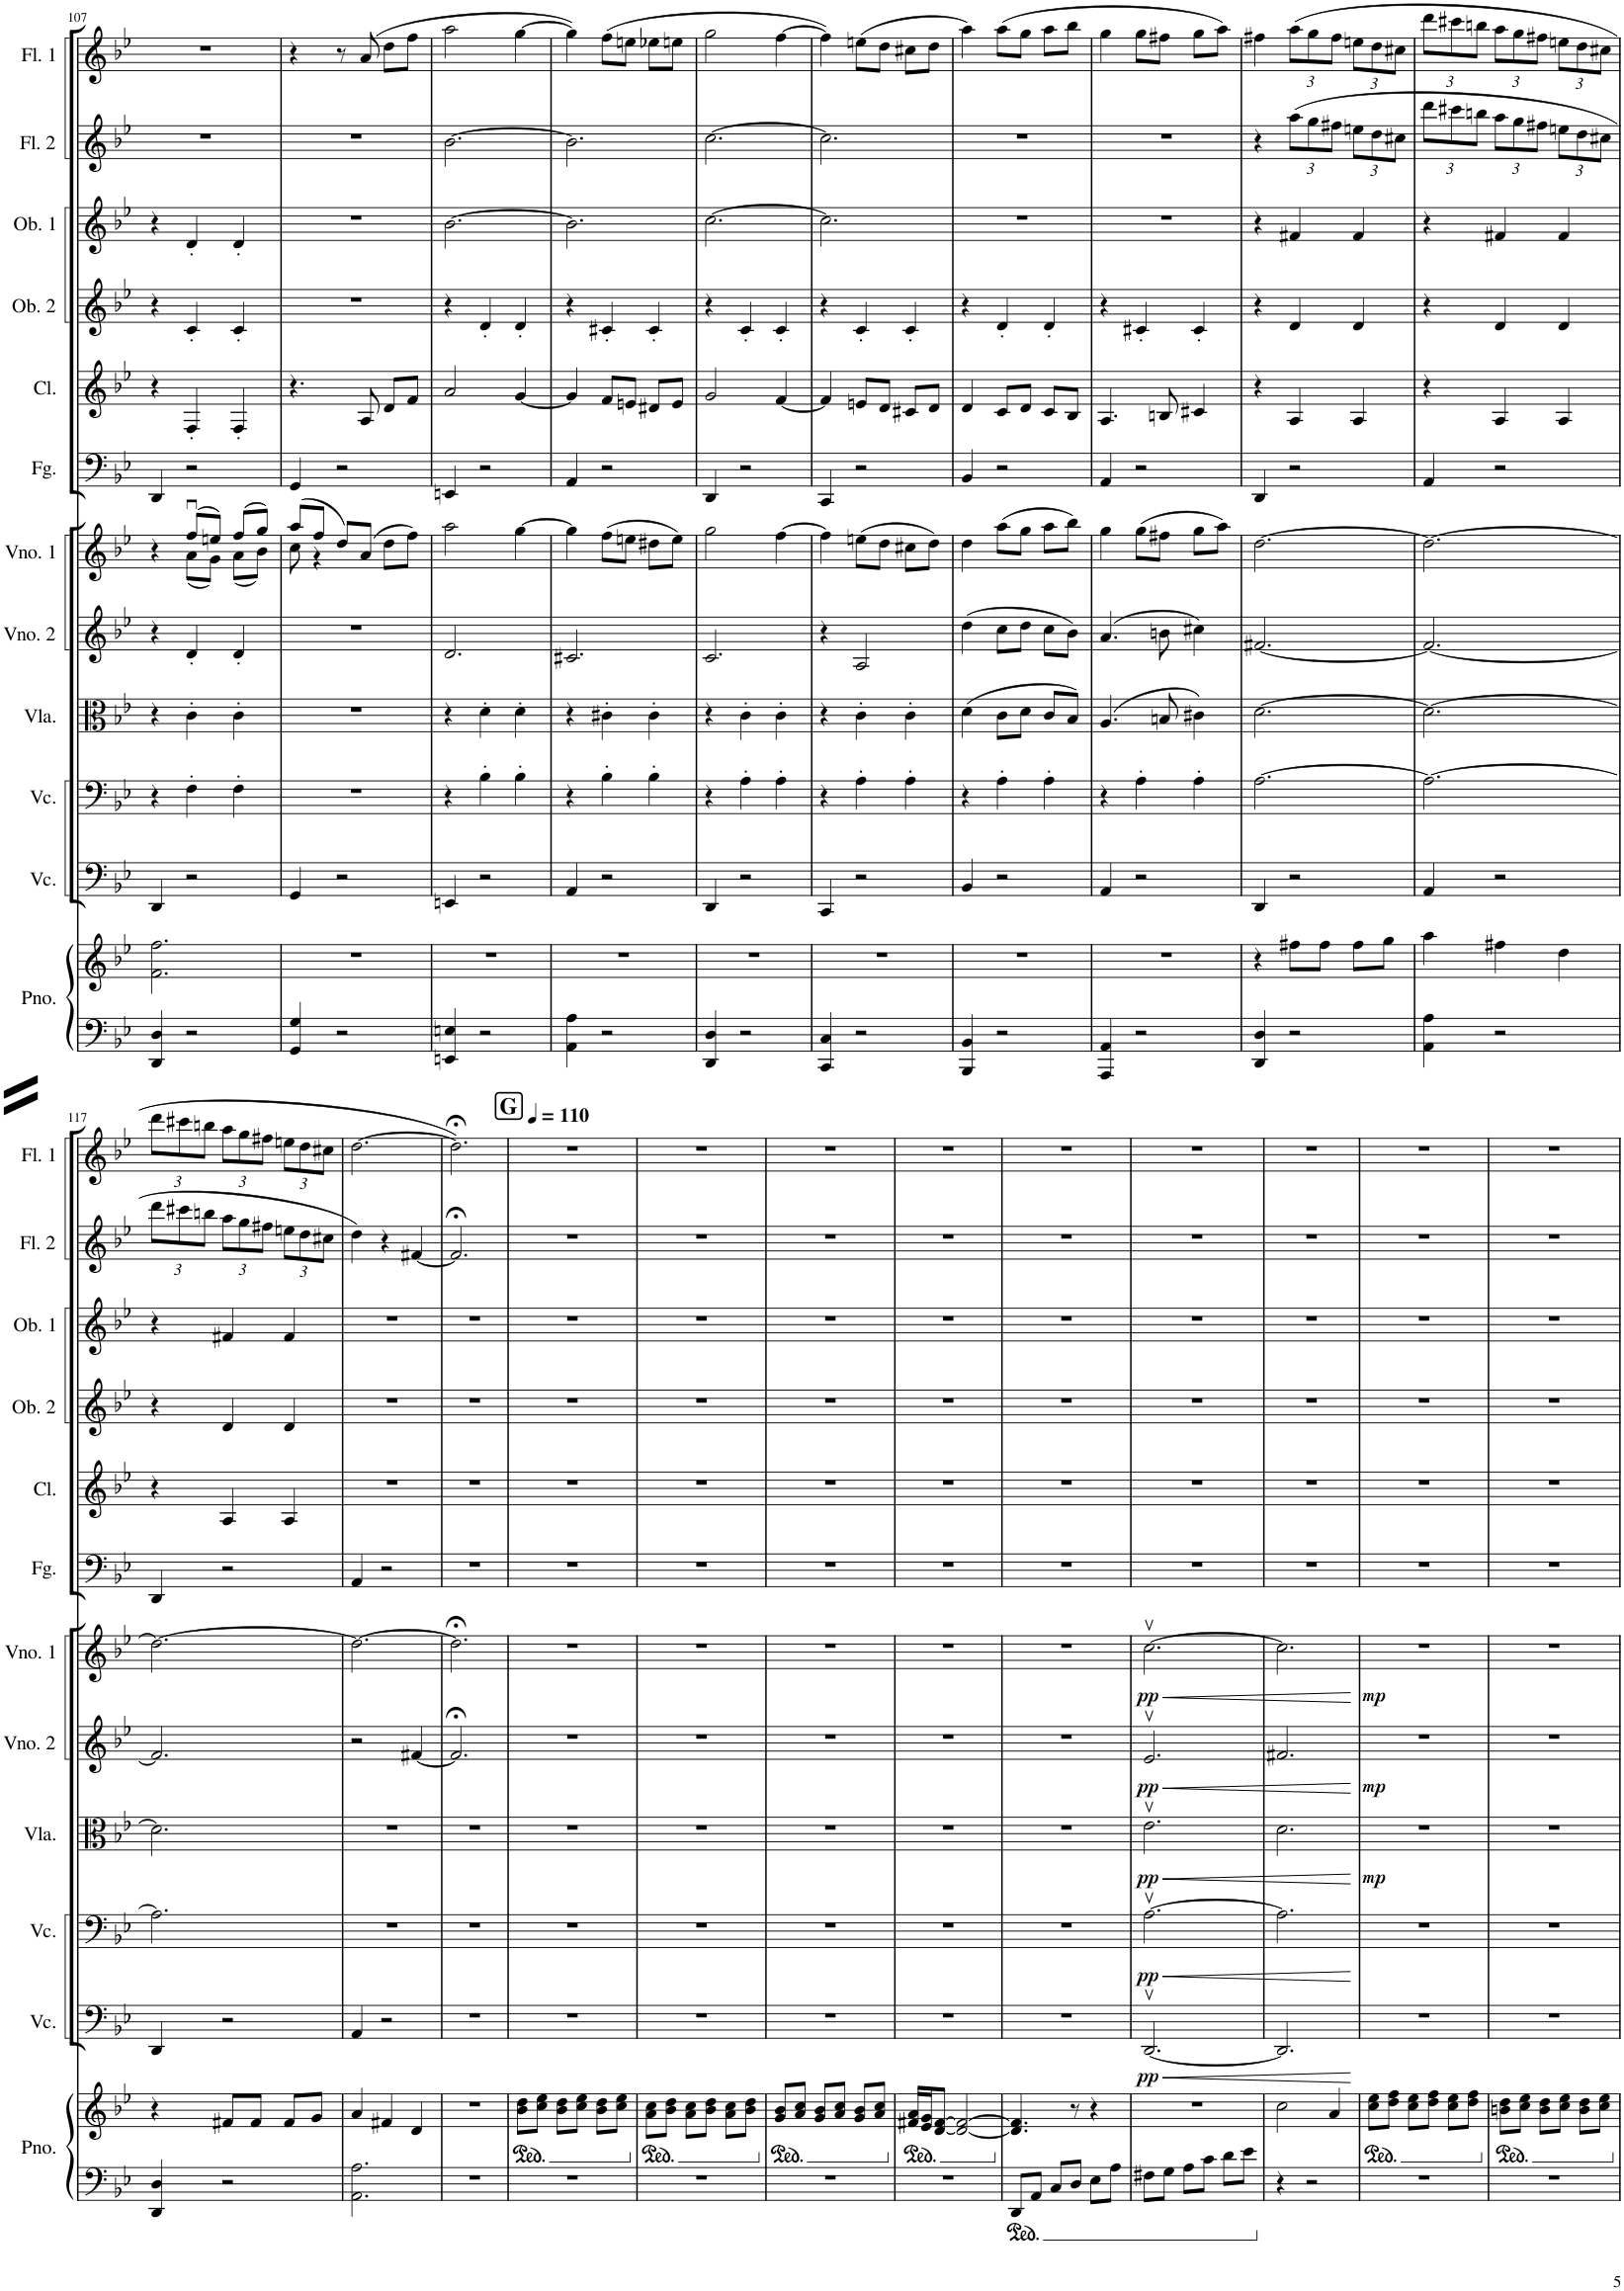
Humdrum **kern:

**kern	**kern	**kern	**dynam	**kern	**dynam	**kern	**dynam	**kern	**dynam	**kern	**dynam	**kern	**kern	**kern	**kern	**kern	**kern
*part12	*part12	*part11	*part11	*part10	*part10	*part9	*part9	*part8	*part8	*part7	*part7	*part6	*part5	*part4	*part3	*part2	*part1
*staff13	*staff12	*staff11	*staff11	*staff10	*staff10	*staff9	*staff9	*staff8	*staff8	*staff7	*staff7	*staff6	*staff5	*staff4	*staff3	*staff2	*staff1
*I"Piano	*	*I"Violoncelo	*	*I"Violoncelo	*	*I"Viola	*	*I"Violino 2	*	*I"Violino 1	*	*I"Fagote	*I"Clarinete em Bb	*I"Oboé 2	*I"Oboé 1	*I"Flauta 2	*I"Flauta 1
*I'Pno.	*	*I'Vc.	*	*I'Vc.	*	*I'Vla.	*	*I'Vno. 2	*	*I'Vno. 1	*	*I'Fg.	*I'Cl.	*I'Ob. 2	*I'Ob. 1	*I'Fl. 2	*I'Fl. 1
!!LO:PB:g=z
*clefF4	*clefG2	*clefF4	*	*clefF4	*	*clefC3	*	*clefG2	*	*clefG2	*	*clefF4	*clefG2	*clefG2	*clefG2	*clefG2	*clefG2
*	*	*	*	*	*	*	*	*	*	*	*	*	*Trd1c2	*	*	*	*
*k[b-e-]	*k[b-e-]	*k[b-e-]	*	*k[b-e-]	*	*k[b-e-]	*	*k[b-e-]	*	*k[b-e-]	*	*k[b-e-]	*k[b-e-]	*k[b-e-]	*k[b-e-]	*k[b-e-]	*k[b-e-]
*M3/4	*M3/4	*M3/4	*	*M3/4	*	*M3/4	*	*M3/4	*	*M3/4	*	*M3/4	*M3/4	*M3/4	*M3/4	*M3/4	*M3/4
=107	=107	=107	=107	=107	=107	=107	=107	=107	=107	=107	=107	=107	=107	=107	=107	=107	=107
*	*	*	*	*	*	*	*	*	*	*^	*	*	*	*	*	*	*
4DD/ 4D/	2.f\ 2.ff\	4DD/	.	4r	.	4r	.	4r	.	4r	4ryy	.	4DD/	4r	4r	4r	2.r	2.r
2r	.	2r	.	4F'\	.	4c'\	.	4d'/	.	(8ffu/L	(8a\L	.	2r	4F'/	4c'/	4d'/	.	.
.	.	.	.	.	.	.	.	.	.	8een/J)	8g\J)	.	.	.	.	.	.	.
.	.	.	.	4F'\	.	4c'\	.	4d'/	.	(8ff/L	(8a\L	.	.	4F'/	4c'/	4d'/	.	.
.	.	.	.	.	.	.	.	.	.	8gg/J)	8b-\J)	.	.	.	.	.	.	.
=108	=108	=108	=108	=108	=108	=108	=108	=108	=108	=108	=108	=108	=108	=108	=108	=108	=108	=108
4GG/ 4G/	2.r	4GG/	.	2.r	.	2.r	.	2.r	.	(8aa/L	8cc\	.	4GG/	4.r	2.r	2.r	2.r	4r
.	.	.	.	.	.	.	.	.	.	8ff/J	4r	.	.	.	.	.	.	.
2r	.	2r	.	.	.	.	.	.	.	8dd/L)	.	.	2r	.	.	.	.	8r
.	.	.	.	.	.	.	.	.	.	(8a/J	4.ryy	.	.	8A/	.	.	.	(8a/
.	.	.	.	.	.	.	.	.	.	8dd\L	.	.	.	8d/L	.	.	.	8dd\L
.	.	.	.	.	.	.	.	.	.	8ff\J)	.	.	.	8f/J	.	.	.	8ff\J
*	*	*	*	*	*	*	*	*	*	*v	*v	*	*	*	*	*	*	*
=109	=109	=109	=109	=109	=109	=109	=109	=109	=109	=109	=109	=109	=109	=109	=109	=109	=109
4EEn/ 4En/	2.r	4EEn/	.	4r	.	4r	.	2.d/	.	2aa\	.	4EEn/	2a/	4r	[2.b-\	[2.b-\	2aa\
2r	.	2r	.	4B-'\	.	4d'\	.	.	.	.	.	2r	.	4d'/	.	.	.
.	.	.	.	4B-'\	.	4d'\	.	.	.	[4gg\	.	.	[4g/	4d'/	.	.	[4gg\
=110	=110	=110	=110	=110	=110	=110	=110	=110	=110	=110	=110	=110	=110	=110	=110	=110	=110
4AA\ 4A\	2.r	4AA/	.	4r	.	4r	.	2.c#X/	.	4gg\]	.	4AA/	4g/]	4r	2.b-\]	2.b-\]	4gg\])
2r	.	2r	.	4B-'\	.	4c#X'\	.	.	.	(8ff\L	.	2r	8f/L	4c#X'/	.	.	(8ff\L
.	.	.	.	.	.	.	.	.	.	8een\J	.	.	8en/J	.	.	.	8een\J
.	.	.	.	4B-'\	.	4c#'\	.	.	.	8dd#X\L	.	.	8d#X/L	4c#'/	.	.	8ee-X\L
.	.	.	.	.	.	.	.	.	.	8ee\J)	.	.	8e/J	.	.	.	8een\J
=111	=111	=111	=111	=111	=111	=111	=111	=111	=111	=111	=111	=111	=111	=111	=111	=111	=111
4DD/ 4D/	2.r	4DD/	.	4r	.	4r	.	2.c/	.	2gg\	.	4DD/	2g/	4r	[2.cc\	[2.cc\	2gg\
2r	.	2r	.	4A'\	.	4c'\	.	.	.	.	.	2r	.	4c'/	.	.	.
.	.	.	.	4A'\	.	4c'\	.	.	.	[4ff\	.	.	[4f/	4c'/	.	.	[4ff\
=112	=112	=112	=112	=112	=112	=112	=112	=112	=112	=112	=112	=112	=112	=112	=112	=112	=112
4CC/ 4C/	2.r	4CC/	.	4r	.	4r	.	4r	.	4ff\]	.	4CC/	4f/]	4r	2.cc\]	2.cc\]	4ff\])
2r	.	2r	.	4A'\	.	4c'\	.	2A/	.	(8een\L	.	2r	8en/L	4c'/	.	.	(8een\L
.	.	.	.	.	.	.	.	.	.	8dd\J	.	.	8d/J	.	.	.	8dd\J
.	.	.	.	4A'\	.	4c'\	.	.	.	8cc#X\L	.	.	8c#X/L	4c'/	.	.	8cc#X\L
.	.	.	.	.	.	.	.	.	.	8dd\J)	.	.	8d/J	.	.	.	8dd\J
=113	=113	=113	=113	=113	=113	=113	=113	=113	=113	=113	=113	=113	=113	=113	=113	=113	=113
4BBB-/ 4BB-/	2.r	4BB-/	.	4r	.	(4d\	.	(4dd\	.	4dd\	.	4BB-/	4d/	4r	2.r	2.r	4aa\)
2r	.	2r	.	4A'\	.	8c\L	.	8cc\L	.	(8aa\L	.	2r	8c/L	4d'/	.	.	(8aa\L
.	.	.	.	.	.	8d\J	.	8dd\J	.	8gg\J	.	.	8d/J	.	.	.	8gg\J
.	.	.	.	4A'\	.	8c/L	.	8cc\L	.	8aa\L	.	.	8c/L	4d'/	.	.	8aa\L
.	.	.	.	.	.	8B-/J)	.	8b-\J)	.	8bb-\J)	.	.	8B-/J	.	.	.	8bb-\J
=114	=114	=114	=114	=114	=114	=114	=114	=114	=114	=114	=114	=114	=114	=114	=114	=114	=114
4AAA/ 4AA/	2.r	4AA/	.	4r	.	(4.A/	.	(4.a/	.	4gg\	.	4AA/	4.A/	4r	2.r	2.r	4gg\
2r	.	2r	.	4A'\	.	.	.	.	.	(8gg\L	.	2r	.	4c#X'/	.	.	8gg\L
.	.	.	.	.	.	8Bn/	.	8bn\	.	8ff#X\J	.	.	8Bn/	.	.	.	8ff#X\J
.	.	.	.	4A'\	.	4c#X\)	.	4cc#X\)	.	8gg\L	.	.	4c#X/	4c#'/	.	.	8gg\L
.	.	.	.	.	.	.	.	.	.	8aa\J)	.	.	.	.	.	.	8aa\J)
=115	=115	=115	=115	=115	=115	=115	=115	=115	=115	=115	=115	=115	=115	=115	=115	=115	=115
4DD/ 4D/	4r	4DD/	.	[2.A\	.	[2.d\	.	[2.f#X/	.	[2.dd\	.	4DD/	4r	4r	4r	4r	4ff#X\
*	*	*	*	*	*	*	*	*	*	*	*	*	*	*	*	*Xbrackettup	*Xbrackettup
2r	8ff#X\L	2r	.	.	.	.	.	.	.	.	.	2r	4A/	4d/	4f#X/	(12aa\L	(12aa\L
.	.	.	.	.	.	.	.	.	.	.	.	.	.	.	.	12gg\	12gg\
.	8ff#\J	.	.	.	.	.	.	.	.	.	.	.	.	.	.	.	.
.	.	.	.	.	.	.	.	.	.	.	.	.	.	.	.	12ff#X\J	12ff#\J
.	8ff#\L	.	.	.	.	.	.	.	.	.	.	.	4A/	4d/	4f#/	12een\L	12een\L
.	.	.	.	.	.	.	.	.	.	.	.	.	.	.	.	12dd\	12dd\
.	8gg\J	.	.	.	.	.	.	.	.	.	.	.	.	.	.	.	.
.	.	.	.	.	.	.	.	.	.	.	.	.	.	.	.	12cc#X\J	12cc#X\J
=116	=116	=116	=116	=116	=116	=116	=116	=116	=116	=116	=116	=116	=116	=116	=116	=116	=116
4AA\ 4A\	4aa\	4AA/	.	2.A\_	.	2.d\_	.	2.f#/_	.	2.dd\_	.	4AA/	4r	4r	4r	12ddd\L	12ddd\L
.	.	.	.	.	.	.	.	.	.	.	.	.	.	.	.	12ccc#X\	12ccc#X\
.	.	.	.	.	.	.	.	.	.	.	.	.	.	.	.	12bbn\J	12bbn\J
2r	4ff#X\	2r	.	.	.	.	.	.	.	.	.	2r	4A/	4d/	4f#X/	12aa\L	12aa\L
.	.	.	.	.	.	.	.	.	.	.	.	.	.	.	.	12gg\	12gg\
.	.	.	.	.	.	.	.	.	.	.	.	.	.	.	.	12ff#X\J	12ff#X\J
.	4dd\	.	.	.	.	.	.	.	.	.	.	.	4A/	4d/	4f#/	12een\L	12een\L
.	.	.	.	.	.	.	.	.	.	.	.	.	.	.	.	12dd\	12dd\
.	.	.	.	.	.	.	.	.	.	.	.	.	.	.	.	12cc#X\J	12cc#X\J
!!LO:LB:g=z
=117	=117	=117	=117	=117	=117	=117	=117	=117	=117	=117	=117	=117	=117	=117	=117	=117	=117
4DD/ 4D/	4r	4DD/	.	2.A\]	.	2.d\]	.	2.f#/]	.	2.dd\_	.	4DD/	4r	4r	4r	12ddd\L	12ddd\L
.	.	.	.	.	.	.	.	.	.	.	.	.	.	.	.	12ccc#X\	12ccc#X\
.	.	.	.	.	.	.	.	.	.	.	.	.	.	.	.	12bbn\J	12bbn\J
2r	8f#X/L	2r	.	.	.	.	.	.	.	.	.	2r	4A/	4d/	4f#X/	12aa\L	12aa\L
.	.	.	.	.	.	.	.	.	.	.	.	.	.	.	.	12gg\	12gg\
.	8f#/J	.	.	.	.	.	.	.	.	.	.	.	.	.	.	.	.
.	.	.	.	.	.	.	.	.	.	.	.	.	.	.	.	12ff#X\J	12ff#X\J
.	8f#/L	.	.	.	.	.	.	.	.	.	.	.	4A/	4d/	4f#/	12een\L	12een\L
.	.	.	.	.	.	.	.	.	.	.	.	.	.	.	.	12dd\	12dd\
.	8g/J	.	.	.	.	.	.	.	.	.	.	.	.	.	.	.	.
.	.	.	.	.	.	.	.	.	.	.	.	.	.	.	.	12cc#X\J	12cc#X\J
=118	=118	=118	=118	=118	=118	=118	=118	=118	=118	=118	=118	=118	=118	=118	=118	=118	=118
2.AA\ 2.A\	4a/	4AA/	.	2.r	.	2.r	.	2r	.	2.dd\_	.	4AA/	2.r	2.r	2.r	4dd\)	[2.dd\
.	4f#X/	2r	.	.	.	.	.	.	.	.	.	2r	.	.	.	4r	.
.	4d/	.	.	.	.	.	.	[4f#X/	.	.	.	.	.	.	.	[4f#X/	.
=119	=119	=119	=119	=119	=119	=119	=119	=119	=119	=119	=119	=119	=119	=119	=119	=119	=119
2.r	2.r	2.r	.	2.r	.	2.r	.	2.f#;</]	.	2.dd;<\]	.	2.r	2.r	2.r	2.r	2.f#;</]	2.dd;<\])
=120	=120	=120	=120	=120	=120	=120	=120	=120	=120	=120	=120	=120	=120	=120	=120	=120	=120
!!LO:REH:place=s1:a:B:cj:fs=14:t=G
*	*ped	*	*	*	*	*	*	*	*	*	*	*	*	*	*	*	*
*	*	*	*	*	*	*	*	*	*	*	*	*	*	*	*	*	*MM110
2.r	8b-\ 8dd\L	2.r	.	2.r	.	2.r	.	2.r	.	2.r	.	2.r	2.r	2.r	2.r	2.r	2.r
.	8cc\ 8ee-\J	.	.	.	.	.	.	.	.	.	.	.	.	.	.	.	.
.	8b-\ 8dd\L	.	.	.	.	.	.	.	.	.	.	.	.	.	.	.	.
.	8cc\ 8ee-\J	.	.	.	.	.	.	.	.	.	.	.	.	.	.	.	.
.	8b-\ 8dd\L	.	.	.	.	.	.	.	.	.	.	.	.	.	.	.	.
.	8cc\ 8ee-\J	.	.	.	.	.	.	.	.	.	.	.	.	.	.	.	.
=121	=121	=121	=121	=121	=121	=121	=121	=121	=121	=121	=121	=121	=121	=121	=121	=121	=121
*	*Xped	*	*	*	*	*	*	*	*	*	*	*	*	*	*	*	*
*	*ped	*	*	*	*	*	*	*	*	*	*	*	*	*	*	*	*
2.r	8a\ 8cc\L	2.r	.	2.r	.	2.r	.	2.r	.	2.r	.	2.r	2.r	2.r	2.r	2.r	2.r
.	8b-\ 8dd\J	.	.	.	.	.	.	.	.	.	.	.	.	.	.	.	.
.	8a\ 8cc\L	.	.	.	.	.	.	.	.	.	.	.	.	.	.	.	.
.	8b-\ 8dd\J	.	.	.	.	.	.	.	.	.	.	.	.	.	.	.	.
.	8a\ 8cc\L	.	.	.	.	.	.	.	.	.	.	.	.	.	.	.	.
.	8b-\ 8dd\J	.	.	.	.	.	.	.	.	.	.	.	.	.	.	.	.
=122	=122	=122	=122	=122	=122	=122	=122	=122	=122	=122	=122	=122	=122	=122	=122	=122	=122
*	*Xped	*	*	*	*	*	*	*	*	*	*	*	*	*	*	*	*
*	*ped	*	*	*	*	*	*	*	*	*	*	*	*	*	*	*	*
2.r	8g/ 8b-/L	2.r	.	2.r	.	2.r	.	2.r	.	2.r	.	2.r	2.r	2.r	2.r	2.r	2.r
.	8a/ 8cc/J	.	.	.	.	.	.	.	.	.	.	.	.	.	.	.	.
.	8g/ 8b-/L	.	.	.	.	.	.	.	.	.	.	.	.	.	.	.	.
.	8a/ 8cc/J	.	.	.	.	.	.	.	.	.	.	.	.	.	.	.	.
.	8g/ 8b-/L	.	.	.	.	.	.	.	.	.	.	.	.	.	.	.	.
.	8a/ 8cc/J	.	.	.	.	.	.	.	.	.	.	.	.	.	.	.	.
=123	=123	=123	=123	=123	=123	=123	=123	=123	=123	=123	=123	=123	=123	=123	=123	=123	=123
*	*Xped	*	*	*	*	*	*	*	*	*	*	*	*	*	*	*	*
*	*ped	*	*	*	*	*	*	*	*	*	*	*	*	*	*	*	*
2.r	16f#X/ 16a/LL	2.r	.	2.r	.	2.r	.	2.r	.	2.r	.	2.r	2.r	2.r	2.r	2.r	2.r
.	16e-/ 16g/J	.	.	.	.	.	.	.	.	.	.	.	.	.	.	.	.
.	[8d/ [8f#/J	.	.	.	.	.	.	.	.	.	.	.	.	.	.	.	.
.	2d/_ 2f#/_	.	.	.	.	.	.	.	.	.	.	.	.	.	.	.	.
=124	=124	=124	=124	=124	=124	=124	=124	=124	=124	=124	=124	=124	=124	=124	=124	=124	=124
*	*Xped	*	*	*	*	*	*	*	*	*	*	*	*	*	*	*	*
8DD/L	4.d/] 4.f#/]	2.r	.	2.r	.	2.r	.	2.r	.	2.r	.	2.r	2.r	2.r	2.r	2.r	2.r
8AA/J	.	.	.	.	.	.	.	.	.	.	.	.	.	.	.	.	.
8C/L	.	.	.	.	.	.	.	.	.	.	.	.	.	.	.	.	.
8D/J	8r	.	.	.	.	.	.	.	.	.	.	.	.	.	.	.	.
8E-\L	4r	.	.	.	.	.	.	.	.	.	.	.	.	.	.	.	.
8A\J	.	.	.	.	.	.	.	.	.	.	.	.	.	.	.	.	.
=125	=125	=125	=125	=125	=125	=125	=125	=125	=125	=125	=125	=125	=125	=125	=125	=125	=125
!	!	!	!LO:HP:b	!	!LO:HP:b	!	!LO:HP:b	!	!LO:HP:b	!	!LO:HP:b	!	!	!	!	!	!
!	!	!	!LO:DY:n=1:b	!	!LO:DY:n=1:b	!	!LO:DY:n=1:b	!	!LO:DY:n=1:b	!	!LO:DY:n=1:b	!	!	!	!	!	!
8F#X\L	2.r	[2.DDv/	< pp	[2.Av\	< pp	2.e-v\	< pp	2.e-v/	< pp	[2.ccv\	< pp	2.r	2.r	2.r	2.r	2.r	2.r
8G\J	.	.	.	.	.	.	.	.	.	.	.	.	.	.	.	.	.
8A\L	.	.	.	.	.	.	.	.	.	.	.	.	.	.	.	.	.
8c\J	.	.	.	.	.	.	.	.	.	.	.	.	.	.	.	.	.
8d\L	.	.	.	.	.	.	.	.	.	.	.	.	.	.	.	.	.
8e-\J	.	.	.	.	.	.	.	.	.	.	.	.	.	.	.	.	.
=126	=126	=126	=126	=126	=126	=126	=126	=126	=126	=126	=126	=126	=126	=126	=126	=126	=126
4r	2cc\	2.DD/]	.	2.A\]	.	2.d\	.	2.f#X/	.	2.cc\]	.	2.r	2.r	2.r	2.r	2.r	2.r
2r	.	.	.	.	.	.	.	.	.	.	.	.	.	.	.	.	.
.	4a/	.	.	.	.	.	.	.	.	.	.	.	.	.	.	.	.
.	.	.	[	.	[	.	[	.	[	.	[	.	.	.	.	.	.
=127	=127	=127	=127	=127	=127	=127	=127	=127	=127	=127	=127	=127	=127	=127	=127	=127	=127
*	*ped	*	*	*	*	*	*	*	*	*	*	*	*	*	*	*	*
!	!	!	!	!	!	!	!LO:DY:b	!	!LO:DY:b	!	!LO:DY:b	!	!	!	!	!	!
2.r	8cc\ 8ee-\L	2.r	.	2.r	.	2.r	mp	2.r	mp	2.r	mp	2.r	2.r	2.r	2.r	2.r	2.r
.	8dd\ 8ff\J	.	.	.	.	.	.	.	.	.	.	.	.	.	.	.	.
.	8cc\ 8ee-\L	.	.	.	.	.	.	.	.	.	.	.	.	.	.	.	.
.	8dd\ 8ff\J	.	.	.	.	.	.	.	.	.	.	.	.	.	.	.	.
.	8cc\ 8ee-\L	.	.	.	.	.	.	.	.	.	.	.	.	.	.	.	.
.	8dd\ 8ff\J	.	.	.	.	.	.	.	.	.	.	.	.	.	.	.	.
=128	=128	=128	=128	=128	=128	=128	=128	=128	=128	=128	=128	=128	=128	=128	=128	=128	=128
*	*Xped	*	*	*	*	*	*	*	*	*	*	*	*	*	*	*	*
*	*ped	*	*	*	*	*	*	*	*	*	*	*	*	*	*	*	*
2.r	8bn\ 8dd\L	2.r	.	2.r	.	2.r	.	2.r	.	2.r	.	2.r	2.r	2.r	2.r	2.r	2.r
.	8cc\ 8ee-\J	.	.	.	.	.	.	.	.	.	.	.	.	.	.	.	.
.	8b\ 8dd\L	.	.	.	.	.	.	.	.	.	.	.	.	.	.	.	.
.	8cc\ 8ee-\J	.	.	.	.	.	.	.	.	.	.	.	.	.	.	.	.
.	8b\ 8dd\L	.	.	.	.	.	.	.	.	.	.	.	.	.	.	.	.
.	8cc\ 8ee-\J	.	.	.	.	.	.	.	.	.	.	.	.	.	.	.	.
*	*Xped	*	*	*	*	*	*	*	*	*	*	*	*	*	*	*	*
=	=	=	=	=	=	=	=	=	=	=	=	=	=	=	=	=	=
*-	*-	*-	*-	*-	*-	*-	*-	*-	*-	*-	*-	*-	*-	*-	*-	*-	*-
